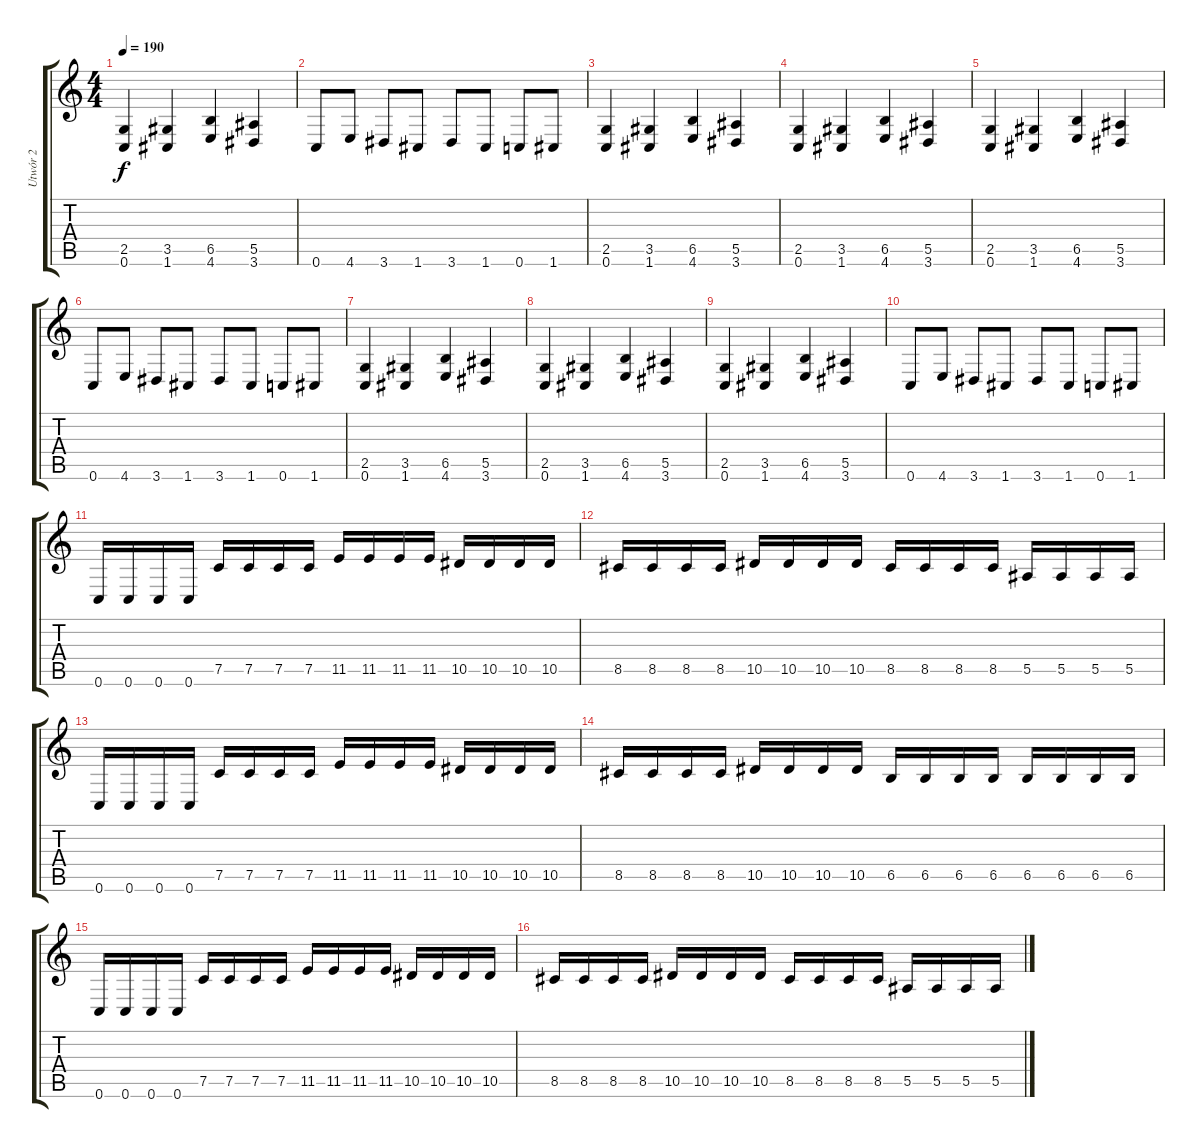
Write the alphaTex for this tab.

\track ("Utwór 2" "Utwór 2") {instrument overdrivenguitar}
\staff {score tabs}
\tuning (C4 G3 Eb3 Bb2 F2 C2) {hide}
\ts (4 4)
\tempo 190
\clef g2
\ks c
(2.5 0.6).4{dy f} (3.5 1.6).4 (6.5 4.6).4 (5.5 3.6).4 |
0.6.8 4.6.8 3.6.8 1.6.8 3.6.8 1.6.8 0.6.8 1.6.8 |
(2.5 0.6).4 (3.5 1.6).4 (6.5 4.6).4 (5.5 3.6).4 |
(2.5 0.6).4 (3.5 1.6).4 (6.5 4.6).4 (5.5 3.6).4 |
(2.5 0.6).4 (3.5 1.6).4 (6.5 4.6).4 (5.5 3.6).4 |
0.6.8 4.6.8 3.6.8 1.6.8 3.6.8 1.6.8 0.6.8 1.6.8 |
(2.5 0.6).4 (3.5 1.6).4 (6.5 4.6).4 (5.5 3.6).4 |
(2.5 0.6).4 (3.5 1.6).4 (6.5 4.6).4 (5.5 3.6).4 |
(2.5 0.6).4 (3.5 1.6).4 (6.5 4.6).4 (5.5 3.6).4 |
0.6.8 4.6.8 3.6.8 1.6.8 3.6.8 1.6.8 0.6.8 1.6.8 |
0.6.16 0.6.16 0.6.16 0.6.16 7.5.16 7.5.16 7.5.16 7.5.16 11.5.16 11.5.16 11.5.16 11.5.16 10.5.16 10.5.16 10.5.16 10.5.16 |
8.5.16 8.5.16 8.5.16 8.5.16 10.5.16 10.5.16 10.5.16 10.5.16 8.5.16 8.5.16 8.5.16 8.5.16 5.5.16 5.5.16 5.5.16 5.5.16 |
0.6.16 0.6.16 0.6.16 0.6.16 7.5.16 7.5.16 7.5.16 7.5.16 11.5.16 11.5.16 11.5.16 11.5.16 10.5.16 10.5.16 10.5.16 10.5.16 |
8.5.16 8.5.16 8.5.16 8.5.16 10.5.16 10.5.16 10.5.16 10.5.16 6.5.16 6.5.16 6.5.16 6.5.16 6.5.16 6.5.16 6.5.16 6.5.16 |
0.6.16 0.6.16 0.6.16 0.6.16 7.5.16 7.5.16 7.5.16 7.5.16 11.5.16 11.5.16 11.5.16 11.5.16 10.5.16 10.5.16 10.5.16 10.5.16 |
8.5.16 8.5.16 8.5.16 8.5.16 10.5.16 10.5.16 10.5.16 10.5.16 8.5.16 8.5.16 8.5.16 8.5.16 5.5.16 5.5.16 5.5.16 5.5.16
